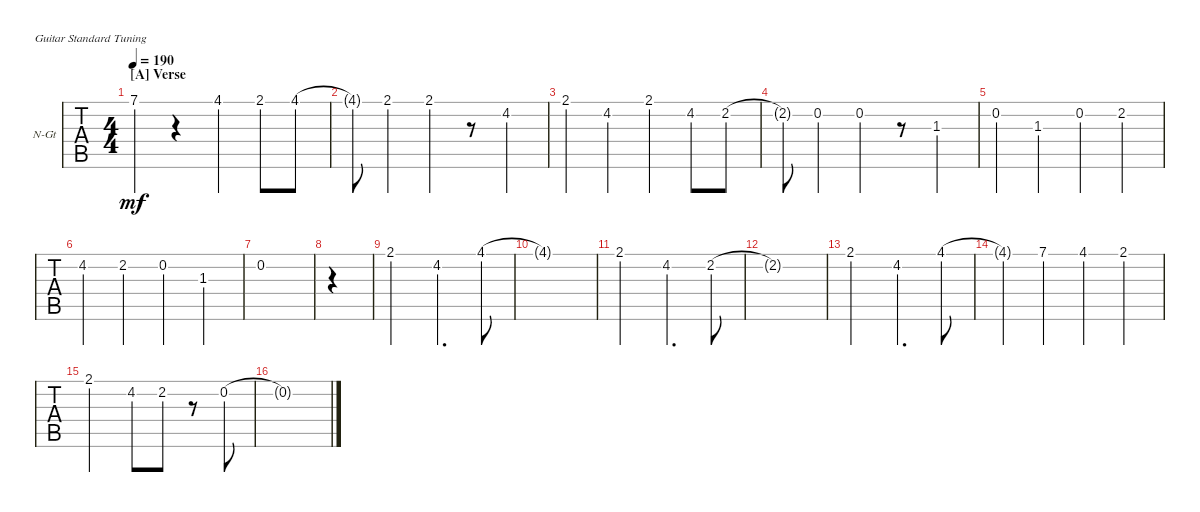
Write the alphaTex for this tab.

\defaultSystemsLayout 4
\bracketExtendMode groupsimilarinstruments
\firstSystemTrackNameOrientation horizontal
\otherSystemsTrackNameOrientation horizontal
\track ("Vocals" "N-Gt") {instrument acousticguitarnylon}
\staff {tabs}
\tuning (E4 B3 G3 D3 A2 E2)
\ts (4 4)
\section ("A" "Verse")
\tempo 190
\clef g2
\ks c
7.1.4{dy mf} r.4 4.1.4 2.1.8 4.1.8 |
4.1{t}.8 2.1.4 2.1.4 r.8 4.2.4 |
2.1.4 4.2.4 2.1.4 4.2.8 2.2.8 |
2.2{t}.8 0.2.4 0.2.4 r.8 1.3.4 |
0.2.4 1.3.4 0.2.4 2.2.4 |
4.2.4 2.2.4 0.2.4 1.3.4 |
0.2.1 |
|
2.1.2 4.2.4{d} 4.1.8 |
4.1{t}.1 |
2.1.2 4.2.4{d} 2.2.8 |
2.2{t}.1 |
2.1.2 4.2.4{d} 4.1.8 |
4.1{t}.4 7.1.4 4.1.4 2.1.4 |
2.1.2 4.2.8 2.2.8 r.8 0.2.8 |
0.2{t}.1
